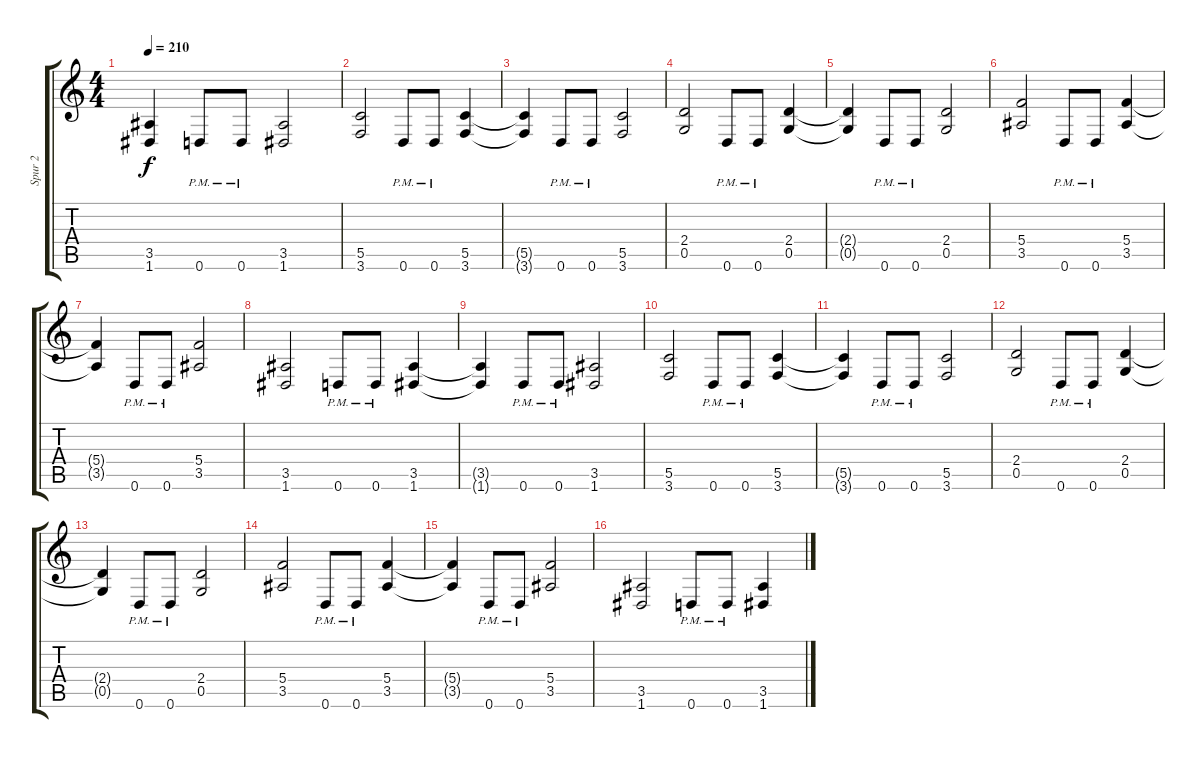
\track ("Spur 2" "Spur 2") {instrument distortionguitar}
\staff {score tabs}
\tuning (D4 A3 F3 C3 G2 D2) {hide}
\ts (4 4)
\tempo 210
\clef g2
\ks c
(3.5{t} 1.6{t}).4{dy f} 0.6{pm}.8 0.6{pm}.8 (3.5 1.6).2 |
(5.5 3.6).2 0.6{pm}.8 0.6{pm}.8 (5.5 3.6).4 |
(5.5{t} 3.6{t}).4 0.6{pm}.8 0.6{pm}.8 (5.5 3.6).2 |
(2.4 0.5).2 0.6{pm}.8 0.6{pm}.8 (2.4 0.5).4 |
(2.4{t} 0.5{t}).4 0.6{pm}.8 0.6{pm}.8 (2.4 0.5).2 |
(5.4 3.5).2 0.6{pm}.8 0.6{pm}.8 (5.4 3.5).4 |
(5.4{t} 3.5{t}).4 0.6{pm}.8 0.6{pm}.8 (5.4 3.5).2 |
(3.5 1.6).2 0.6{pm}.8 0.6{pm}.8 (3.5 1.6).4 |
(3.5{t} 1.6{t}).4 0.6{pm}.8 0.6{pm}.8 (3.5 1.6).2 |
(5.5 3.6).2 0.6{pm}.8 0.6{pm}.8 (5.5 3.6).4 |
(5.5{t} 3.6{t}).4 0.6{pm}.8 0.6{pm}.8 (5.5 3.6).2 |
(2.4 0.5).2 0.6{pm}.8 0.6{pm}.8 (2.4 0.5).4 |
(2.4{t} 0.5{t}).4 0.6{pm}.8 0.6{pm}.8 (2.4 0.5).2 |
(5.4 3.5).2 0.6{pm}.8 0.6{pm}.8 (5.4 3.5).4 |
(5.4{t} 3.5{t}).4 0.6{pm}.8 0.6{pm}.8 (5.4 3.5).2 |
(3.5 1.6).2 0.6{pm}.8 0.6{pm}.8 (3.5 1.6).4
